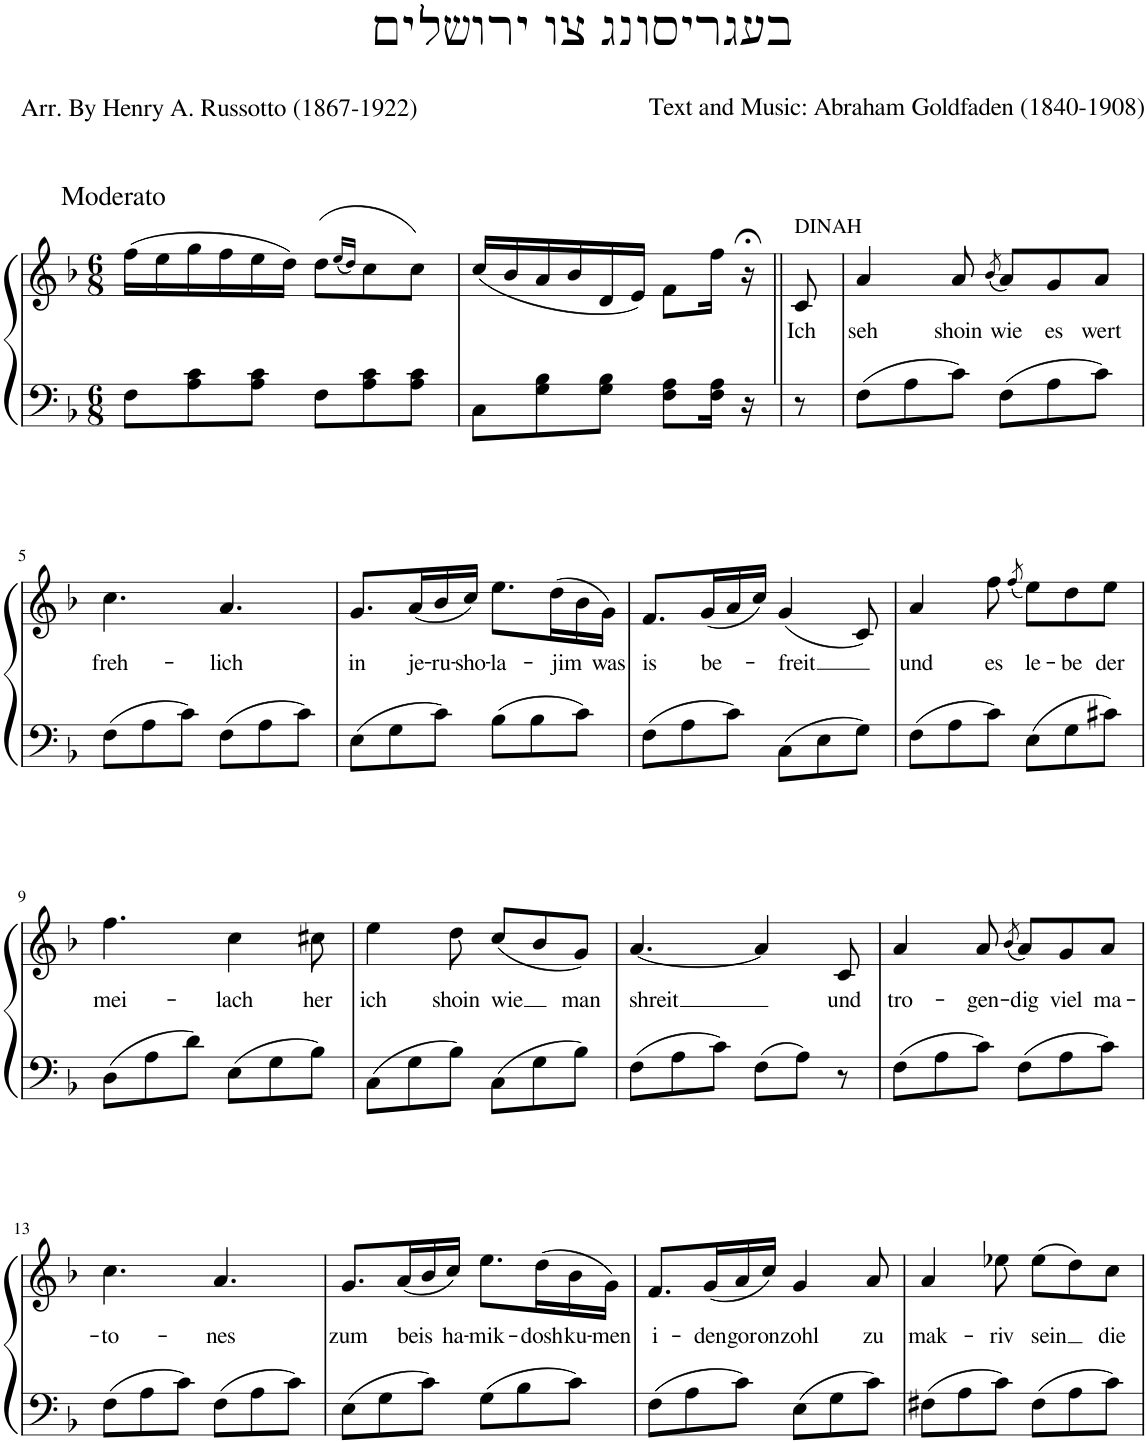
**kern	**kern	**text
*part1	*part1	*part1
*staff2	*staff1	*staff1
*I"Klavier	*	*
*I'Klav.	*	*
*clefF4	*clefG2	*
*k[b-]	*k[b-]	*
*M6/8	*M6/8	*
=1	=1	=1
!	!LO:TX:a:t=Moderato	!
8F\L	(16ff\LL	.
.	16ee\	.
8A\ 8c\	16gg\	.
.	16ff\	.
8A\ 8c\J	16ee\	.
.	16dd\JJ)	.
8F\L	(8dd\L	.
.	(16qee/LL	.
.	16qdd/JJ)	.
8A\ 8c\	8cc\	.
8A\ 8c\J	8cc\J)	.
=2	=2	=2
8C\L	(16cc/LL	.
.	16b-/	.
8G\ 8B-\	16a/	.
.	16b-/	.
8G\ 8B-\J	16d/	.
.	16e/JJ)	.
8F\ 8A\L	8f\L	.
16F\ 16A\Jk	16ff\Jk	.
16r	16r;<	.
=3||	=3||	=3||
!	!LO:TX:a:t=DINAH	!
!	!	!LO:LY:b
8r	8c/	Ich
=4	=4	=4
!	!	!LO:LY:b
8F\L	4a/	seh
8A\	.	.
!	!	!LO:LY:b
8c\J	8a/	shoin
.	(8qb-/	.
!	!	!LO:LY:b
8F\L	8a/L)	wie
!	!	!LO:LY:b
8A\	8g/	es
!	!	!LO:LY:b
8c\J	8a/J	wert
!!LO:LB:g=z
=5	=5	=5
!	!	!LO:LY:b
8F\L	4.cc\	freh-
8A\	.	.
8c\J	.	.
!	!	!LO:LY:b
8F\L	4.a/	-lich
8A\	.	.
8c\J	.	.
=6	=6	=6
!	!	!LO:LY:b
8E\L	8.g/L	in
8G\	.	.
!	!	!LO:LY:b
.	(16a/L	je-
!	!	!LO:LY:b
8c\J	16b-/	-ru-
!	!	!LO:LY:b
.	16cc/JJ)	-sho-
!	!	!LO:LY:b
8B-\L	8.ee\L	-la-
8B-\	.	.
!	!	!LO:LY:b
.	(16dd\L	-jim
8c\J	16b-\	.
!	!	!LO:LY:b
.	16g\JJ)	was
=7	=7	=7
!	!	!LO:LY:b
8F\L	8.f/L	is
8A\	.	.
!	!	!LO:LY:b
.	(16g/L	be-
8c\J	16a/	.
.	16cc/JJ)	.
!	!	!LO:LY:b
8C\L	(4g/	-freit
8E\	.	.
8G\J	8c/)	.
=8	=8	=8
!	!	!LO:LY:b
8F\L	4a/	und
8A\	.	.
!	!	!LO:LY:b
8c\J	8ff\	es
.	(8qff/	.
!	!	!LO:LY:b
8E\L	8ee\L)	le-
!	!	!LO:LY:b
8G\	8dd\	-be
!	!	!LO:LY:b
8c#X\J	8ee\J	der
!!LO:LB:g=z
=9	=9	=9
!	!	!LO:LY:b
8D\L	4.ff\	mei-
8A\	.	.
8d\J	.	.
!	!	!LO:LY:b
8E\L	4cc\	-lach
8G\	.	.
!	!	!LO:LY:b
8B-\J	8cc#X\	her
=10	=10	=10
!	!	!LO:LY:b
8C\L	4ee\	ich
8G\	.	.
!	!	!LO:LY:b
8B-\J	8dd\	shoin
!	!	!LO:LY:b
8C\L	(8cc/L	wie
8G\	8b-/	.
!	!	!LO:LY:b
8B-\J	8g/J)	man
=11	=11	=11
!	!	!LO:LY:b
8F\L	[4.a/	shreit
8A\	.	.
8c\J	.	.
8F\L	4a/]	.
8A\J	.	.
!	!	!LO:LY:b
8r	8c/	und
=12	=12	=12
!	!	!LO:LY:b
8F\L	4a/	tro-
8A\	.	.
!	!	!LO:LY:b
8c\J	8a/	-gen-
.	(8qb-/	.
!	!	!LO:LY:b
8F\L	8a/L)	-dig
!	!	!LO:LY:b
8A\	8g/	viel
!	!	!LO:LY:b
8c\J	8a/J	ma-
!!LO:LB:g=z
=13	=13	=13
!	!	!LO:LY:b
8F\L	4.cc\	-to-
8A\	.	.
8c\J	.	.
!	!	!LO:LY:b
8F\L	4.a/	-nes
8A\	.	.
8c\J	.	.
=14	=14	=14
!	!	!LO:LY:b
8E\L	8.g/L	zum
8G\	.	.
!	!	!LO:LY:b
.	(16a/L	beis
8c\J	16b-/	.
!	!	!LO:LY:b
.	16cc/JJ)	ha-
!	!	!LO:LY:b
8G\L	8.ee\L	-mik-
8B-\	.	.
!	!	!LO:LY:b
.	(16dd\L	-dosh
!	!	!LO:LY:b
8c\J	16b-\	ku-
!	!	!LO:LY:b
.	16g\JJ)	-men
=15	=15	=15
!	!	!LO:LY:b
8F\L	8.f/L	i-
8A\	.	.
!	!	!LO:LY:b
.	(16g/L	-den
!	!	!LO:LY:b
8c\J	16a/	gor
!	!	!LO:LY:b
.	16cc/JJ)	on
!	!	!LO:LY:b
8E\L	4g/	zohl
8G\	.	.
!	!	!LO:LY:b
8c\J	8a/	zu
=16	=16	=16
!	!	!LO:LY:b
8F#X\L	4a/	mak-
8A\	.	.
!	!	!LO:LY:b
8c\J	8ee-X\	-riv
!	!	!LO:LY:b
8F#\L	(8ee-\L	sein
8A\	8dd\)	.
!	!	!LO:LY:b
8c\J	8cc\J	die
=	=	=
*-	*-	*-
